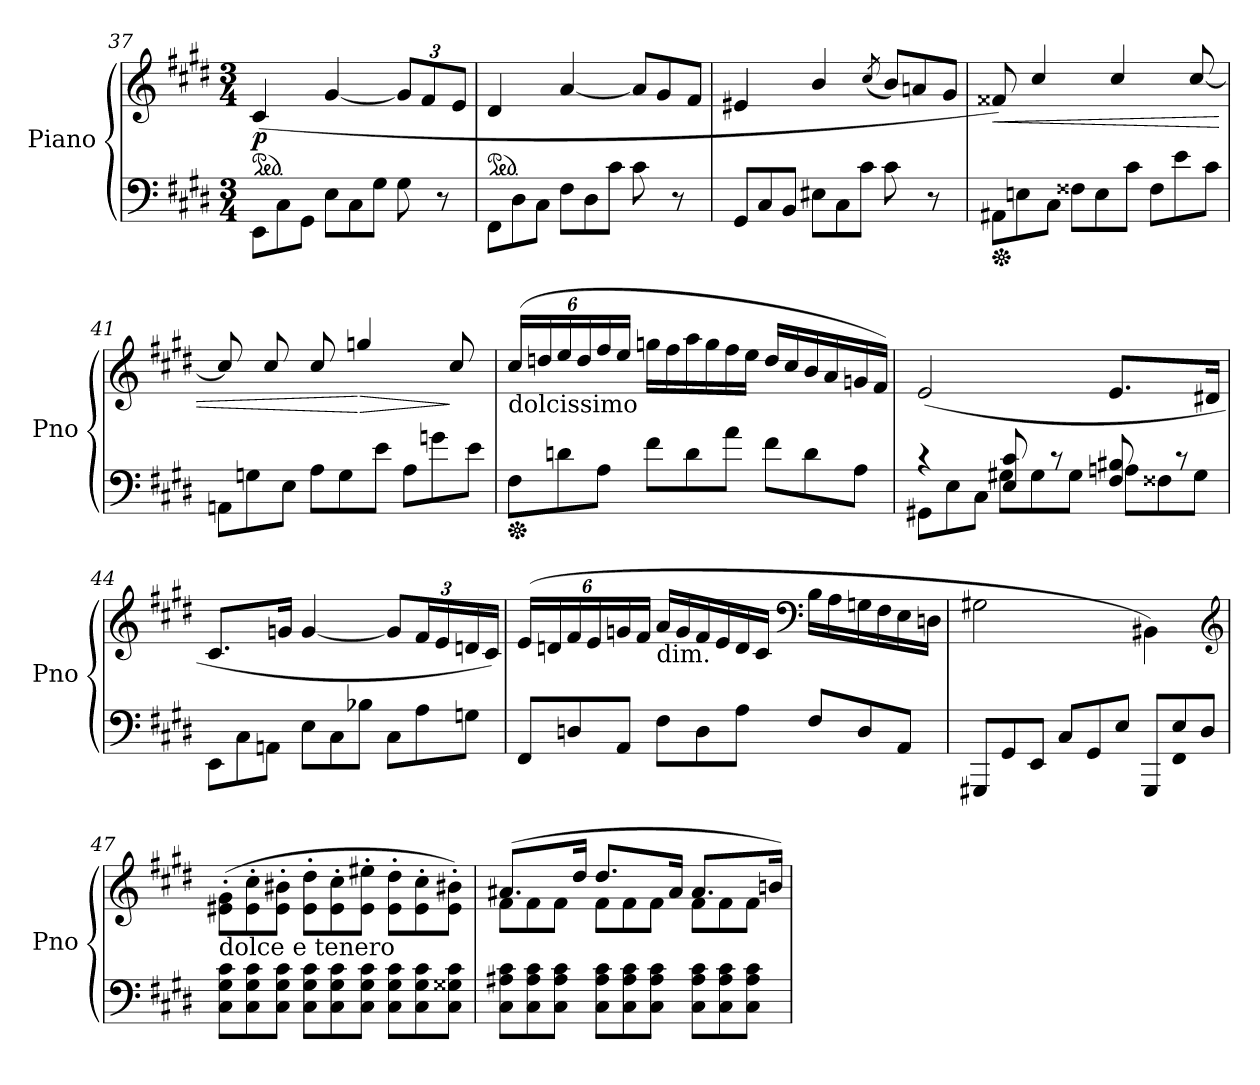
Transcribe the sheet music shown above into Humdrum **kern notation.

**kern	**kern	**dynam
*part1	*part1	*part1
*staff2	*staff1	*staff1/2
*I"Piano	*	*
*I'Pno	*	*
*clefF4	*clefG2	*
*k[f#c#g#d#]	*k[f#c#g#d#]	*
*E:	*E:	*
*M3/4	*M3/4	*
*Xtuplet	*	*
*	*ped	*
=37	=37	=37
!	!	!LO:DY:b
12EE\L	(4c#/	p
12C#\	.	.
12GG#\J	.	.
12E\L	[4g#/	.
12C#\	.	.
12G#\J	.	.
*	*Xbrackettup	*
8G#\	12g#/L]	.
.	12f#/	.
8r	.	.
.	12e/J	.
!!LO:LB:g=z
=38	=38	=38
*	*ped	*
12FF#\L	4d#/	.
12D#\	.	.
12C#\J	.	.
12F#\L	[4a/	.
12D#\	.	.
12c#\J	.	.
*	*Xtuplet	*
8c#\	12a/L]	.
.	12g#/	.
8r	.	.
.	12f#/J	.
=39	=39	=39
12GG#/L	4e#X/	.
12C#/	.	.
12BB/J	.	.
12E#X\L	4b/	.
12C#\	.	.
12c#\J	.	.
.	(8qcc#/	.
8c#\	12b/L)	.
.	12an/	.
8r	.	.
.	12g#/J	.
=40	=40	=40
*Xped	*	*
!	!	!LO:HP:b
12AA#X\L	8f##X/)	<
12En\	.	.
.	4cc#/	.
12C#\J	.	.
12F##X\L	.	.
12E\	.	.
.	4cc#/	.
12c#\J	.	.
12F##\L	.	.
12e\	.	.
.	[8cc#/	.
12c#\J	.	.
=41	=41	=41
12AAn\L	8cc#/]	.
12Gn\	.	.
.	8cc#/	.
12E\J	.	.
12A\L	8cc#/	.
12G\	.	.
!	!	!LO:HP:n=1:b
.	4ggn/	[ >
12e\J	.	.
12A\L	.	.
12gn\	.	.
.	8cc#/	]
12e\J	.	.
!!LO:LB:g=z
=42	=42	=42
*Xped	*	*
*	*tuplet	*
!	!LO:TX:b:t=dolcissimo	!
12F#\L	(24cc#/LL	.
.	24ddn/	.
12dn\	24ee/	.
.	24dd/	.
12A\J	24ff#/	.
.	24ee/JJ	.
*	*Xtuplet	*
12f#\L	24ggn\LL	.
.	24ff#\	.
12d\	24aa\	.
.	24gg\	.
12a\J	24ff#\	.
.	24ee\JJ	.
12f#\L	24dd/LL	.
.	24cc#/	.
12d\	24b/	.
.	24a/	.
12A\J	24gn/	.
.	24f#/JJ)	.
=43	=43	=43
*^	*	*
4rc	12GG#X\L	(2e/	.
.	12E\	.	.
.	12C#\J	.	.
8E/ 8c#/	12G#X\L	.	.
.	12G#\	.	.
8rc	.	.	.
.	12G#\J	.	.
8F#/ 8B#X/	12An\L	8.e/L	.
.	12F##X\	.	.
8rc	.	.	.
.	12G#\J	.	.
.	.	16d#X/Jk	.
*v	*v	*	*
=44	=44	=44
12EE\L	8.c#/L	.
12C#\	.	.
12AAn\J	.	.
.	16gn/Jk	.
12E\L	[4g/	.
12C#\	.	.
12B-X\J	.	.
*	*tuplet	*
12C#\L	12g/L]	.
12A\	24f#/L	.
.	24e/	.
12Gn\J	24dn/	.
.	24c#/JJ)	.
!!LO:LB:g=z
=45	=45	=45
12FF#/L	(24e/LL	.
.	24dn/	.
12Dn/	24f#/	.
.	24e/	.
12AA/J	24gn/	.
.	24f#/JJ	.
*	*Xtuplet	*
!	!LO:TX:b:t=dim.	!
12F#\L	24a/LL	.
.	24g/	.
12D\	24f#/	.
.	24e/	.
12A\J	24d/	.
.	24c#/JJ	.
*	*clefF4	*
12F#/L	24B\LL	.
.	24A\	.
12D/	24Gn\	.
.	24F#\	.
12AA/J	24E\	.
.	24Dn\JJ	.
=46	=46	=46
*^	*	*
12GGG#X/L	12%7ryy	2G#X\	.
12GG#/	.	.	.
12EE/J	.	.	.
12C#/L	.	.	.
12GG#/	.	.	.
12E/J	.	.	.
12GGG#/L	.	4BB#X\)	.
12E/	6FF#\	.	.
12D#/J	.	.	.
*v	*v	*	*
*	*clefG2	*
=47	=47	=47
!	!LO:TX:b:t=dolce e tenero	!
12C#\ 12G#\ 12c#\L	(12e#X\' 12g#\'L	.
12C#\ 12G#\ 12c#\	12e#\' 12cc#\'	.
12C#\ 12G#\ 12c#\J	12e#\' 12b#X\'J	.
12C#\ 12G#\ 12c#\L	12e#\' 12dd#\'L	.
12C#\ 12G#\ 12c#\	12e#\' 12cc#\'	.
12C#\ 12G#\ 12c#\J	12e#\' 12ee#X\'J	.
12C#\ 12G#\ 12c#\L	12e#\' 12dd#\'L	.
12C#\ 12G#\ 12c#\	12e#\' 12cc#\'	.
12C#\ 12G##X\ 12c#\J	12e#\' 12b#X\'J)	.
!!LO:LB:g=z
=48	=48	=48
*	*^	*
12C#\ 12A#X\ 12c#\L	(8.a#X/L	12f#\L	.
12C#\ 12A#\ 12c#\	.	12f#\	.
12C#\ 12A#\ 12c#\J	.	12f#\J	.
.	16dd#/Jk	.	.
12C#\ 12A#\ 12c#\L	8.dd#/L	12f#\L	.
12C#\ 12A#\ 12c#\	.	12f#\	.
12C#\ 12A#\ 12c#\J	.	12f#\J	.
.	16a#/Jk	.	.
12C#\ 12A#\ 12c#\L	8.a#/L	12f#\L	.
12C#\ 12A#\ 12c#\	.	12f#\	.
12C#\ 12A#\ 12c#\J	.	12f#\J	.
.	16bn/Jk)	.	.
*	*v	*v	*
=	=	=
*-	*-	*-
